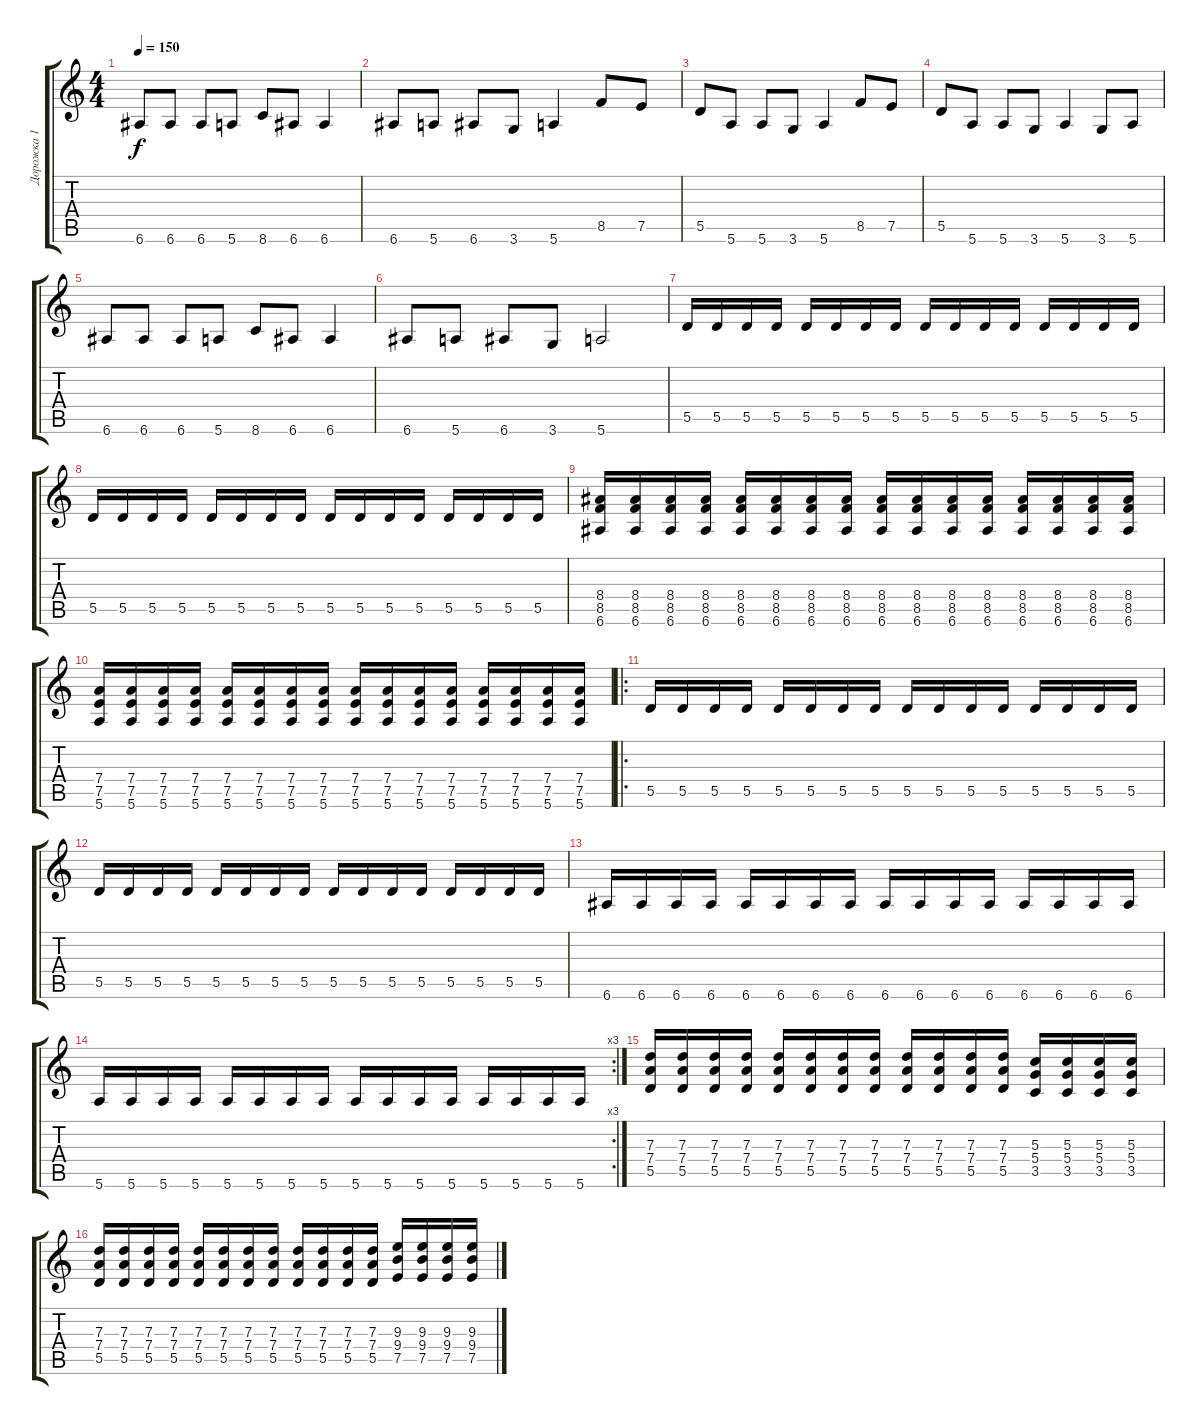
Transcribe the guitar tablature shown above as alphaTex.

\track ("Дорожка 1" "Дорожка 1") {instrument distortionguitar}
\staff {score tabs}
\tuning (E4 B3 G3 D3 A2 E2) {hide}
\ts (4 4)
\tempo 150
\clef g2
\ks c
6.6.8{dy f} 6.6.8 6.6.8 5.6.8 8.6.8 6.6.8 6.6.4 |
6.6.8 5.6.8 6.6.8 3.6.8 5.6.4 8.5.8 7.5.8 |
5.5.8 5.6.8 5.6.8 3.6.8 5.6.4 8.5.8 7.5.8 |
5.5.8 5.6.8 5.6.8 3.6.8 5.6.4 3.6.8 5.6.8 |
6.6.8 6.6.8 6.6.8 5.6.8 8.6.8 6.6.8 6.6.4 |
6.6.8 5.6.8 6.6.8 3.6.8 5.6.2 |
5.5.16 5.5.16 5.5.16 5.5.16 5.5.16 5.5.16 5.5.16 5.5.16 5.5.16 5.5.16 5.5.16 5.5.16 5.5.16 5.5.16 5.5.16 5.5.16 |
5.5.16 5.5.16 5.5.16 5.5.16 5.5.16 5.5.16 5.5.16 5.5.16 5.5.16 5.5.16 5.5.16 5.5.16 5.5.16 5.5.16 5.5.16 5.5.16 |
(8.4 8.5 6.6).16 (8.4 8.5 6.6).16 (8.4 8.5 6.6).16 (8.4 8.5 6.6).16 (8.4 8.5 6.6).16 (8.4 8.5 6.6).16 (8.4 8.5 6.6).16 (8.4 8.5 6.6).16 (8.4 8.5 6.6).16 (8.4 8.5 6.6).16 (8.4 8.5 6.6).16 (8.4 8.5 6.6).16 (8.4 8.5 6.6).16 (8.4 8.5 6.6).16 (8.4 8.5 6.6).16 (8.4 8.5 6.6).16 |
(7.4 7.5 5.6).16 (7.4 7.5 5.6).16 (7.4 7.5 5.6).16 (7.4 7.5 5.6).16 (7.4 7.5 5.6).16 (7.4 7.5 5.6).16 (7.4 7.5 5.6).16 (7.4 7.5 5.6).16 (7.4 7.5 5.6).16 (7.4 7.5 5.6).16 (7.4 7.5 5.6).16 (7.4 7.5 5.6).16 (7.4 7.5 5.6).16 (7.4 7.5 5.6).16 (7.4 7.5 5.6).16 (7.4 7.5 5.6).16 |
\ro
5.5.16 5.5.16 5.5.16 5.5.16 5.5.16 5.5.16 5.5.16 5.5.16 5.5.16 5.5.16 5.5.16 5.5.16 5.5.16 5.5.16 5.5.16 5.5.16 |
5.5.16 5.5.16 5.5.16 5.5.16 5.5.16 5.5.16 5.5.16 5.5.16 5.5.16 5.5.16 5.5.16 5.5.16 5.5.16 5.5.16 5.5.16 5.5.16 |
6.6.16 6.6.16 6.6.16 6.6.16 6.6.16 6.6.16 6.6.16 6.6.16 6.6.16 6.6.16 6.6.16 6.6.16 6.6.16 6.6.16 6.6.16 6.6.16 |
\rc 3
5.6.16 5.6.16 5.6.16 5.6.16 5.6.16 5.6.16 5.6.16 5.6.16 5.6.16 5.6.16 5.6.16 5.6.16 5.6.16 5.6.16 5.6.16 5.6.16 |
(7.3 7.4 5.5).16 (7.3 7.4 5.5).16 (7.3 7.4 5.5).16 (7.3 7.4 5.5).16 (7.3 7.4 5.5).16 (7.3 7.4 5.5).16 (7.3 7.4 5.5).16 (7.3 7.4 5.5).16 (7.3 7.4 5.5).16 (7.3 7.4 5.5).16 (7.3 7.4 5.5).16 (7.3 7.4 5.5).16 (5.3 5.4 3.5).16 (5.3 5.4 3.5).16 (5.3 5.4 3.5).16 (5.3 5.4 3.5).16 |
(7.3 7.4 5.5).16 (7.3 7.4 5.5).16 (7.3 7.4 5.5).16 (7.3 7.4 5.5).16 (7.3 7.4 5.5).16 (7.3 7.4 5.5).16 (7.3 7.4 5.5).16 (7.3 7.4 5.5).16 (7.3 7.4 5.5).16 (7.3 7.4 5.5).16 (7.3 7.4 5.5).16 (7.3 7.4 5.5).16 (9.3 9.4 7.5).16 (9.3 9.4 7.5).16 (9.3 9.4 7.5).16 (9.3 9.4 7.5).16
